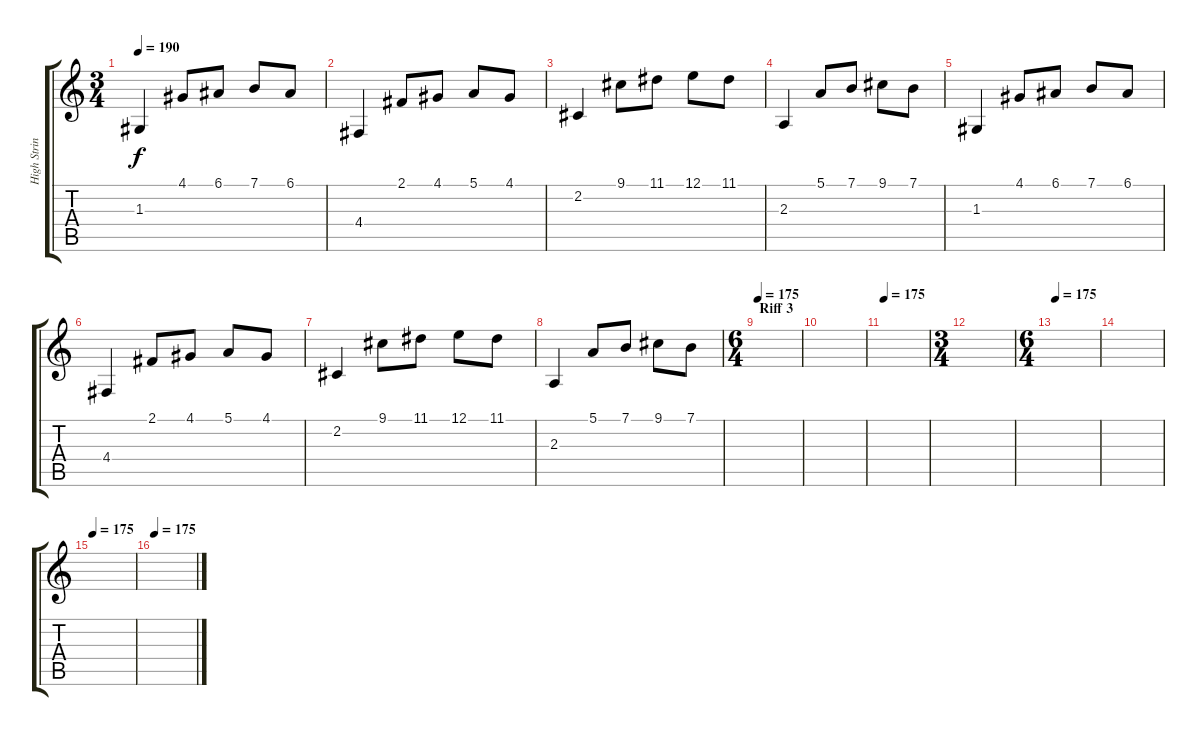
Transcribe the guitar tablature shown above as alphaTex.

\track ("High Strings" "High Strin") {instrument stringensemble1}
\staff {score tabs}
\tuning (E4 B3 G3 D3 A2 E2) {hide}
\ts (3 4)
\tempo 190
\clef g2
\ks c
1.3.4{dy f} 4.1.8 6.1.8 7.1.8 6.1.8 |
4.4.4 2.1.8 4.1.8 5.1.8 4.1.8 |
2.2.4 9.1.8 11.1.8 12.1.8 11.1.8 |
2.3.4 5.1.8 7.1.8 9.1.8 7.1.8 |
1.3.4 4.1.8 6.1.8 7.1.8 6.1.8 |
4.4.4 2.1.8 4.1.8 5.1.8 4.1.8 |
2.2.4 9.1.8 11.1.8 12.1.8 11.1.8 |
2.3.4 5.1.8 7.1.8 9.1.8 7.1.8 |
\ts (6 4)
\section ("" "Riff 3")
\tempo 175
|
|
\tempo 175
|
\ts (3 4)
|
\ts (6 4)
\tempo 175
|
|
\tempo 175
|
\tempo 175
